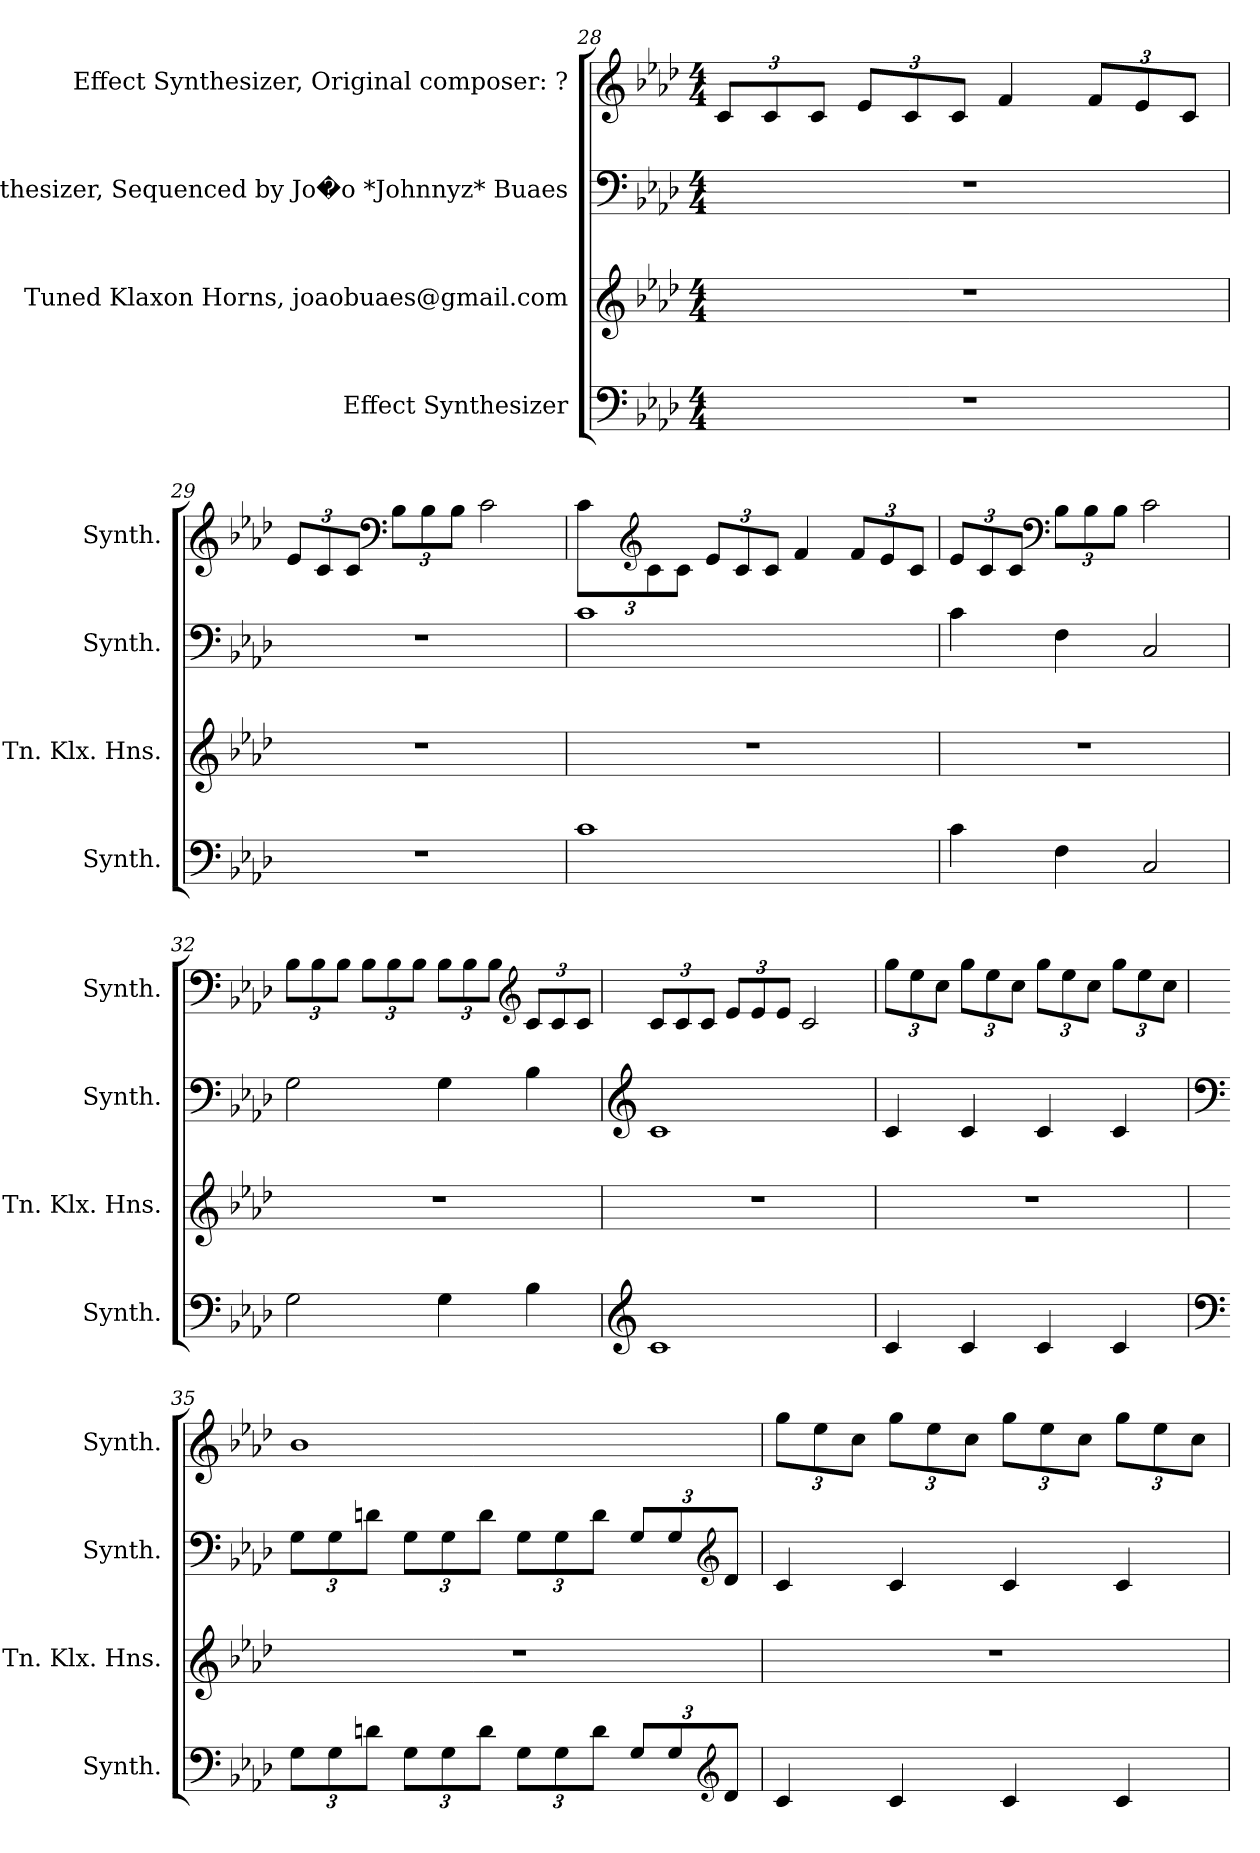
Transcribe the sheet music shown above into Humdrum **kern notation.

**kern	**kern	**kern	**kern
*part4	*part3	*part2	*part1
*staff4	*staff3	*staff2	*staff1
*I"Effect Synthesizer	*I"Tuned Klaxon Horns, joaobuaes@gmail.com	*I"Saw Synthesizer, Sequenced by Jo�o *Johnnyz* Buaes	*I"Effect Synthesizer, Original composer: ?
*I'Synth.	*I'Tn. Klx. Hns.	*I'Synth.	*I'Synth.
*clefF4	*clefG2	*clefF4	*clefG2
*k[b-e-a-d-]	*k[b-e-a-d-]	*k[b-e-a-d-]	*k[b-e-a-d-]
*M4/4	*M4/4	*M4/4	*M4/4
*	*	*	*Xbrackettup
=28	=28	=28	=28
1r	1r	1r	12c/L
.	.	.	12c/
.	.	.	12c/J
.	.	.	12e-/L
.	.	.	12c/
.	.	.	12c/J
.	.	.	4f/
.	.	.	12f/L
.	.	.	12e-/
.	.	.	12c/J
=29	=29	=29	=29
1r	1r	1r	12e-/L
.	.	.	12c/
.	.	.	12c/J
*	*	*	*clefF4
.	.	.	12B-\L
.	.	.	12B-\
.	.	.	12B-\J
.	.	.	2c\
!!LO:PB:g=z
=30	=30	=30	=30
1c	1r	1c	12c\L
*	*	*	*clefG2
.	.	.	12c\
.	.	.	12c\J
.	.	.	12e-/L
.	.	.	12c/
.	.	.	12c/J
.	.	.	4f/
.	.	.	12f/L
.	.	.	12e-/
.	.	.	12c/J
=31	=31	=31	=31
4c\	1r	4c\	12e-/L
.	.	.	12c/
.	.	.	12c/J
*	*	*	*clefF4
4F\	.	4F\	12B-\L
.	.	.	12B-\
.	.	.	12B-\J
2C/	.	2C/	2c\
=32	=32	=32	=32
2G\	1r	2G\	12B-\L
.	.	.	12B-\
.	.	.	12B-\J
.	.	.	12B-\L
.	.	.	12B-\
.	.	.	12B-\J
4G\	.	4G\	12B-\L
.	.	.	12B-\
.	.	.	12B-\J
*	*	*	*clefG2
4B-\	.	4B-\	12c/L
.	.	.	12c/
.	.	.	12c/J
!!LO:LB:g=z
=33	=33	=33	=33
*clefG2	*	*clefG2	*
1c	1r	1c	12c/L
.	.	.	12c/
.	.	.	12c/J
.	.	.	12e-/L
.	.	.	12e-/
.	.	.	12e-/J
.	.	.	2c/
=34	=34	=34	=34
4c/	1r	4c/	12gg\L
.	.	.	12ee-\
.	.	.	12cc\J
4c/	.	4c/	12gg\L
.	.	.	12ee-\
.	.	.	12cc\J
4c/	.	4c/	12gg\L
.	.	.	12ee-\
.	.	.	12cc\J
4c/	.	4c/	12gg\L
.	.	.	12ee-\
.	.	.	12cc\J
=35	=35	=35	=35
*clefF4	*	*clefF4	*
*Xbrackettup	*	*Xbrackettup	*
12G\L	1r	12G\L	1b-
12G\	.	12G\	.
12dn\J	.	12dn\J	.
12G\L	.	12G\L	.
12G\	.	12G\	.
12d\J	.	12d\J	.
12G\L	.	12G\L	.
12G\	.	12G\	.
12d\J	.	12d\J	.
12G/L	.	12G/L	.
12G/	.	12G/	.
*clefG2	*	*clefG2	*
12d/J	.	12d/J	.
!!LO:LB:g=z
=36	=36	=36	=36
4c/	1r	4c/	12gg\L
.	.	.	12ee-\
.	.	.	12cc\J
4c/	.	4c/	12gg\L
.	.	.	12ee-\
.	.	.	12cc\J
4c/	.	4c/	12gg\L
.	.	.	12ee-\
.	.	.	12cc\J
4c/	.	4c/	12gg\L
.	.	.	12ee-\
.	.	.	12cc\J
=	=	=	=
*-	*-	*-	*-
